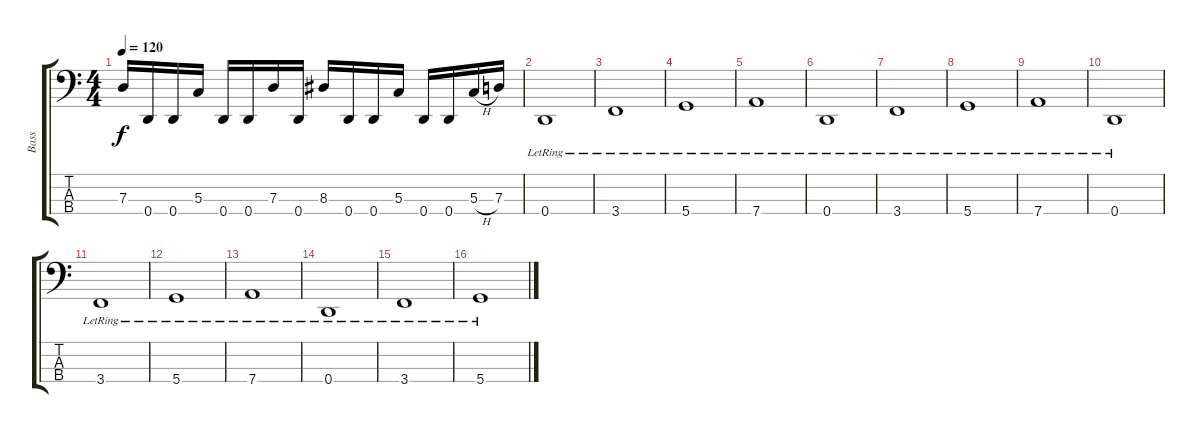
\track ("Bass" "Bass") {instrument electricbassfinger}
\staff {score tabs}
\tuning (F2 C2 G1 D1) {hide}
\ts (4 4)
\tempo 120
\clef f4
\ks c
7.3.16{dy f} 0.4.16 0.4.16 5.3.16 0.4.16 0.4.16 7.3.16 0.4.16 8.3.16 0.4.16 0.4.16 5.3.16 0.4.16 0.4.16 5.3{h}.16 7.3.16 |
0.4{lr}.1 |
3.4{lr}.1 |
5.4{lr}.1 |
7.4{lr}.1 |
0.4{lr}.1 |
3.4{lr}.1 |
5.4{lr}.1 |
7.4{lr}.1 |
0.4{lr}.1 |
3.4{lr}.1 |
5.4{lr}.1 |
7.4{lr}.1 |
0.4{lr}.1 |
3.4{lr}.1 |
5.4{lr}.1
